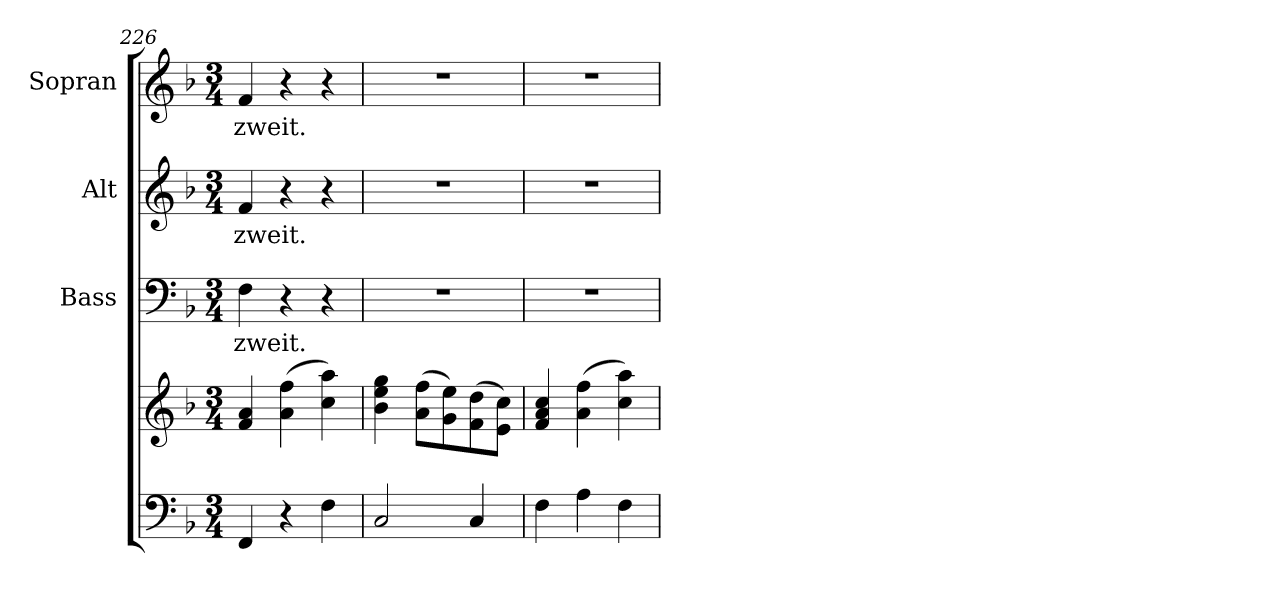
**kern	**kern	**kern	**text	**kern	**text	**kern	**text
*part4	*part4	*part3	*part3	*part2	*part2	*part1	*part1
*staff5	*staff4	*staff3	*staff3	*staff2	*staff2	*staff1	*staff1
*	*	*I"Bass	*	*I"Alt	*	*I"Sopran	*
*	*	*I'B.	*	*I'A.	*	*I'S.	*
*clefF4	*clefG2	*clefF4	*	*clefG2	*	*clefG2	*
*k[b-]	*k[b-]	*k[b-]	*	*k[b-]	*	*k[b-]	*
*F:	*F:	*F:	*	*F:	*	*F:	*
*M3/4	*M3/4	*M3/4	*	*M3/4	*	*M3/4	*
=226	=226	=226	=226	=226	=226	=226	=226
!	!	!	!LO:LY:b	!	!LO:LY:b	!	!LO:LY:b
4FF/	4f/ 4a/	4F\	-zweit.	4f/	-zweit.	4f/	-zweit.
4r	(>4a\ 4ff\	4r	.	4r	.	4r	.
4F\	4cc\ 4aa\)	4r	.	4r	.	4r	.
=227	=227	=227	=227	=227	=227	=227	=227
2C/	4b-\ 4ee\ 4gg\	2.r	.	2.r	.	2.r	.
.	(>8a\ 8ff\L	.	.	.	.	.	.
.	8g\ 8ee\)	.	.	.	.	.	.
4C/	(>8f\ 8dd\	.	.	.	.	.	.
.	8e\ 8cc\J)	.	.	.	.	.	.
=228	=228	=228	=228	=228	=228	=228	=228
4F\	4f/ 4a/ 4cc/	2.r	.	2.r	.	2.r	.
4A\	(>4a\ 4ff\	.	.	.	.	.	.
4F\	4cc\ 4aa\)	.	.	.	.	.	.
=	=	=	=	=	=	=	=
*-	*-	*-	*-	*-	*-	*-	*-
